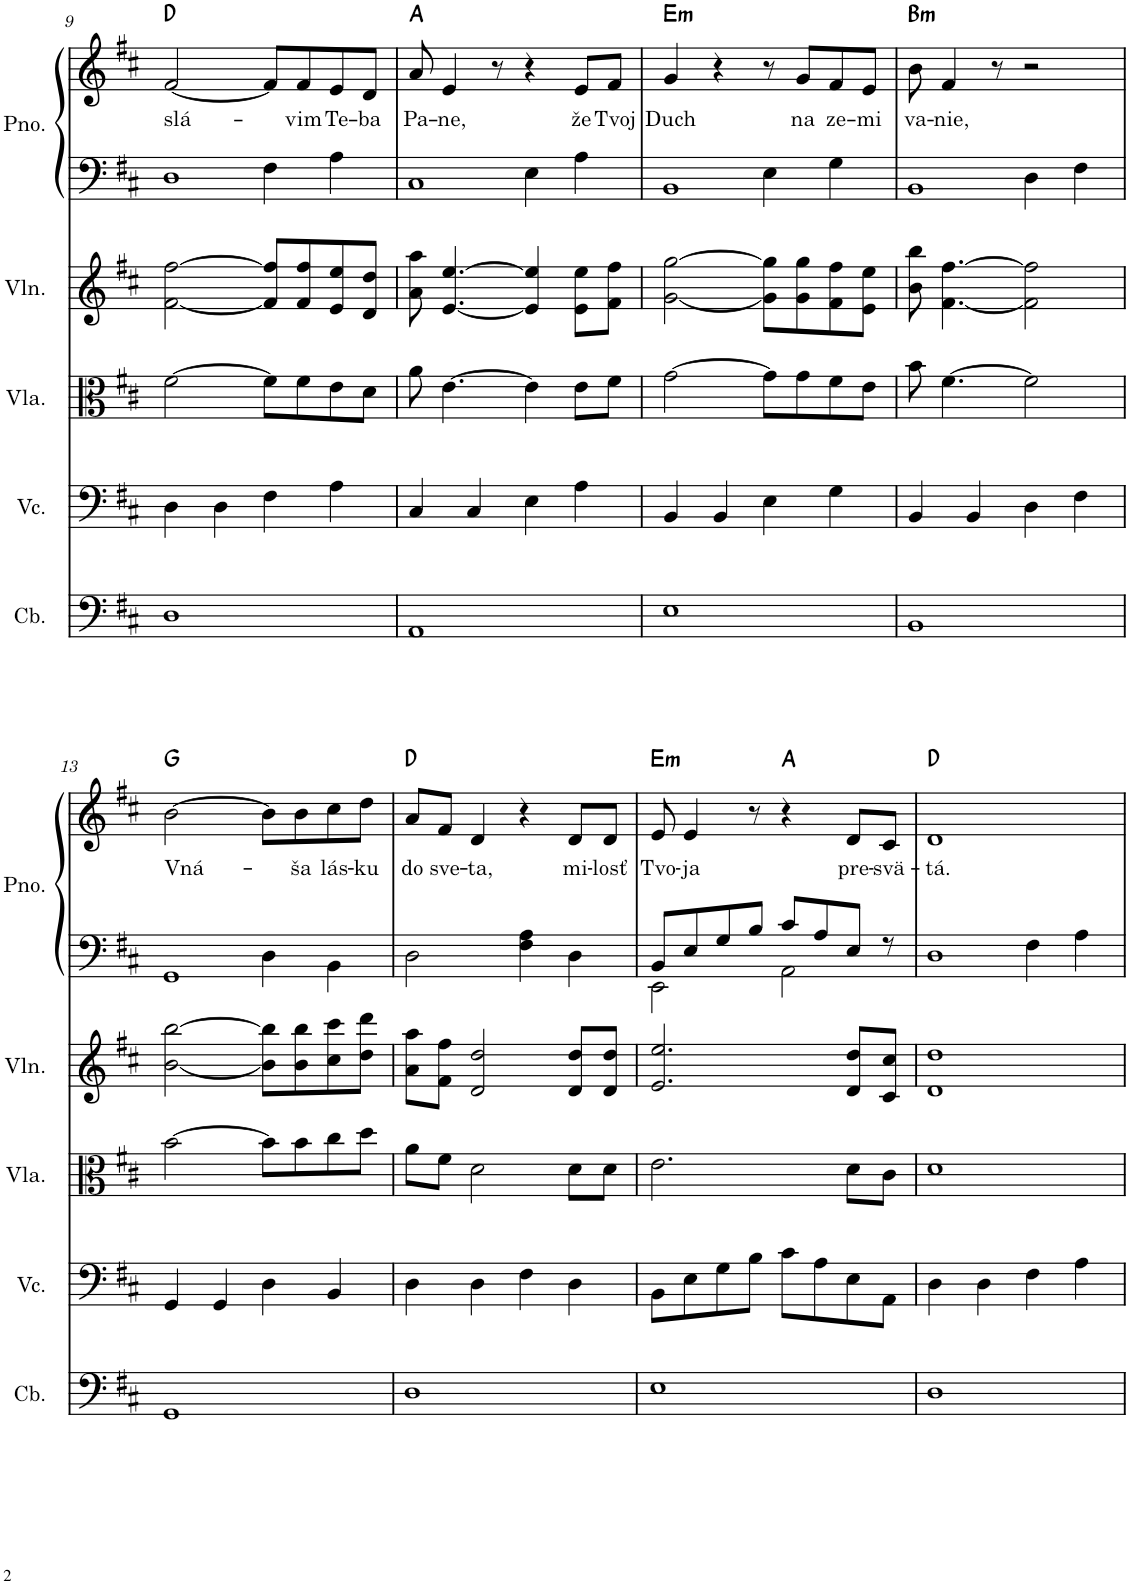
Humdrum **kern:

**kern	**kern	**kern	**kern	**kern	**kern	**text	**harte
*part5	*part4	*part3	*part2	*part1	*part1	*part1	*part1
*staff6	*staff5	*staff4	*staff3	*staff2	*staff1	*staff1	*
*I"Kontrabas	*I"Violončelo	*I"Viola	*I"Husle	*I"Piano	*	*	*
*	*	*I'Vla.	*	*I'Pno.	*	*	*
!!LO:PB:g=z
*clefF4	*clefF4	*clefC3	*clefG2	*clefF4	*clefG2	*	*
*Trd7c12	*	*	*	*	*	*	*
*k[f#c#]	*k[f#c#]	*k[f#c#]	*k[f#c#]	*k[f#c#]	*k[f#c#]	*	*
*M4/4	*M4/4	*M4/4	*M4/4	*M4/4	*M4/4	*	*
=9	=9	=9	=9	=9	=9	=9	=9
*	*	*	*	*^	*	*	*
!	!	!	!	!	!	!	!LO:LY:b	!
1D	4D\	[2f#\	[2f#\ [2ff#\	1D	2ryy	[2f#/	slá-	D:maj
.	4D\	.	.	.	.	.	.	.
.	4F#\	8f#\L]	8f#/] 8ff#/]L	.	4F#\	8f#/L]	.	.
!	!	!	!	!	!	!	!LO:LY:b	!
.	.	8f#\	8f#/ 8ff#/	.	.	8f#/	-vim	.
!	!	!	!	!	!	!	!LO:LY:b	!
.	4A\	8e\	8e/ 8ee/	.	4A\	8e/	Te-	.
!	!	!	!	!	!	!	!LO:LY:b	!
.	.	8d\J	8d/ 8dd/J	.	.	8d/J	-ba	.
=10	=10	=10	=10	=10	=10	=10	=10	=10
!	!	!	!	!	!	!	!LO:LY:b	!
1AA	4C#/	8a\	8a\ 8aa\	1C#	2ryy	8a/	Pa-	A:maj
!	!	!	!	!	!	!	!LO:LY:b	!
.	.	[4.e\	[4.e/ [4.ee/	.	.	4e/	-ne,	.
.	4C#/	.	.	.	.	.	.	.
.	.	.	.	.	.	8r	.	.
.	4E\	4e\]	4e/] 4ee/]	.	4E\	4r	.	.
!	!	!	!	!	!	!	!LO:LY:b	!
.	4A\	8e\L	8e\ 8ee\L	.	4A\	8e/L	že	.
!	!	!	!	!	!	!	!LO:LY:b	!
.	.	8f#\J	8f#\ 8ff#\J	.	.	8f#/J	Tvoj	.
=11	=11	=11	=11	=11	=11	=11	=11	=11
!	!	!	!	!	!	!	!LO:LY:b	!LO:H:kt=m
1E	4BB/	[2g\	[2g\ [2gg\	1BB	2ryy	4g/	Duch	E:min
.	4BB/	.	.	.	.	4r	.	.
.	4E\	8g\L]	8g\] 8gg\]L	.	4E\	8r	.	.
!	!	!	!	!	!	!	!LO:LY:b	!
.	.	8g\	8g\ 8gg\	.	.	8g/L	na	.
!	!	!	!	!	!	!	!LO:LY:b	!
.	4G\	8f#\	8f#\ 8ff#\	.	4G\	8f#/	ze-	.
!	!	!	!	!	!	!	!LO:LY:b	!
.	.	8e\J	8e\ 8ee\J	.	.	8e/J	-mi	.
=12	=12	=12	=12	=12	=12	=12	=12	=12
!	!	!	!	!	!	!	!LO:LY:b	!LO:H:kt=m
1BB	4BB/	8b\	8b\ 8bb\	1BB	2ryy	8b\	va-	B:min
!	!	!	!	!	!	!	!LO:LY:b	!
.	.	[4.f#\	[4.f#\ [4.ff#\	.	.	4f#/	-nie,	.
.	4BB/	.	.	.	.	.	.	.
.	.	.	.	.	.	8r	.	.
.	4D\	2f#\]	2f#\] 2ff#\]	.	4D\	2r	.	.
.	4F#\	.	.	.	4F#\	.	.	.
!!LO:LB:g=z
=13	=13	=13	=13	=13	=13	=13	=13	=13
!	!	!	!	!	!	!	!LO:LY:b	!
1GG	4GG/	[2b\	[2b\ [2bb\	1GG	2ryy	[2b\	Vná-	G:maj
.	4GG/	.	.	.	.	.	.	.
.	4D\	8b\L]	8b\] 8bb\]L	.	4D\	8b\L]	.	.
!	!	!	!	!	!	!	!LO:LY:b	!
.	.	8b\	8b\ 8bb\	.	.	8b\	-ša	.
!	!	!	!	!	!	!	!LO:LY:b	!
.	4BB/	8cc#\	8cc#\ 8ccc#\	.	4BB\	8cc#\	lás-	.
!	!	!	!	!	!	!	!LO:LY:b	!
.	.	8dd\J	8dd\ 8ddd\J	.	.	8dd\J	-ku	.
*	*	*	*	*v	*v	*	*	*
=14	=14	=14	=14	=14	=14	=14	=14
!	!	!	!	!	!	!LO:LY:b	!
1D	4D\	8a\L	8a\ 8aa\L	2D\	8a/L	do	D:maj
!	!	!	!	!	!	!LO:LY:b	!
.	.	8f#\J	8f#\ 8ff#\J	.	8f#/J	sve-	.
!	!	!	!	!	!	!LO:LY:b	!
.	4D\	2d\	2d/ 2dd/	.	4d/	-ta,	.
.	4F#\	.	.	4F#\ 4A\	4r	.	.
!	!	!	!	!	!	!LO:LY:b	!
.	4D\	8d\L	8d/ 8dd/L	4D\	8d/L	mi-	.
!	!	!	!	!	!	!LO:LY:b	!
.	.	8d\J	8d/ 8dd/J	.	8d/J	-losť	.
=15	=15	=15	=15	=15	=15	=15	=15
*	*	*	*	*^	*	*	*
!	!	!	!	!	!	!	!LO:LY:b	!LO:H:kt=m
1E	8BB\L	2.e\	2.e/ 2.ee/	8BB/L	2EE\	8e/	Tvo-	E:min
!	!	!	!	!	!	!	!LO:LY:b	!
.	8E\	.	.	8E/	.	4e/	-ja	.
.	8G\	.	.	8G/	.	.	.	.
.	8B\J	.	.	8B/J	.	8r	.	.
.	8c#\L	.	.	8c#/L	2AA\	4r	.	A:maj
.	8A\	.	.	8A/	.	.	.	.
!	!	!	!	!	!	!	!LO:LY:b	!
.	8E\	8d\L	8d/ 8dd/L	8E/J	.	8d/L	pre-	.
!	!	!	!	!	!	!	!LO:LY:b	!
.	8AA\J	8c#\J	8c#/ 8cc#/J	8r	.	8c#/J	-svä-	.
=16	=16	=16	=16	=16	=16	=16	=16	=16
!	!	!	!	!	!	!	!LO:LY:b	!
1D	4D\	1d	1d 1dd	1D	2ryy	1d	-tá.	D:maj
.	4D\	.	.	.	.	.	.	.
.	4F#\	.	.	.	4F#\	.	.	.
.	4A\	.	.	.	4A\	.	.	.
*	*	*	*	*v	*v	*	*	*
=	=	=	=	=	=	=	=
*-	*-	*-	*-	*-	*-	*-	*-
